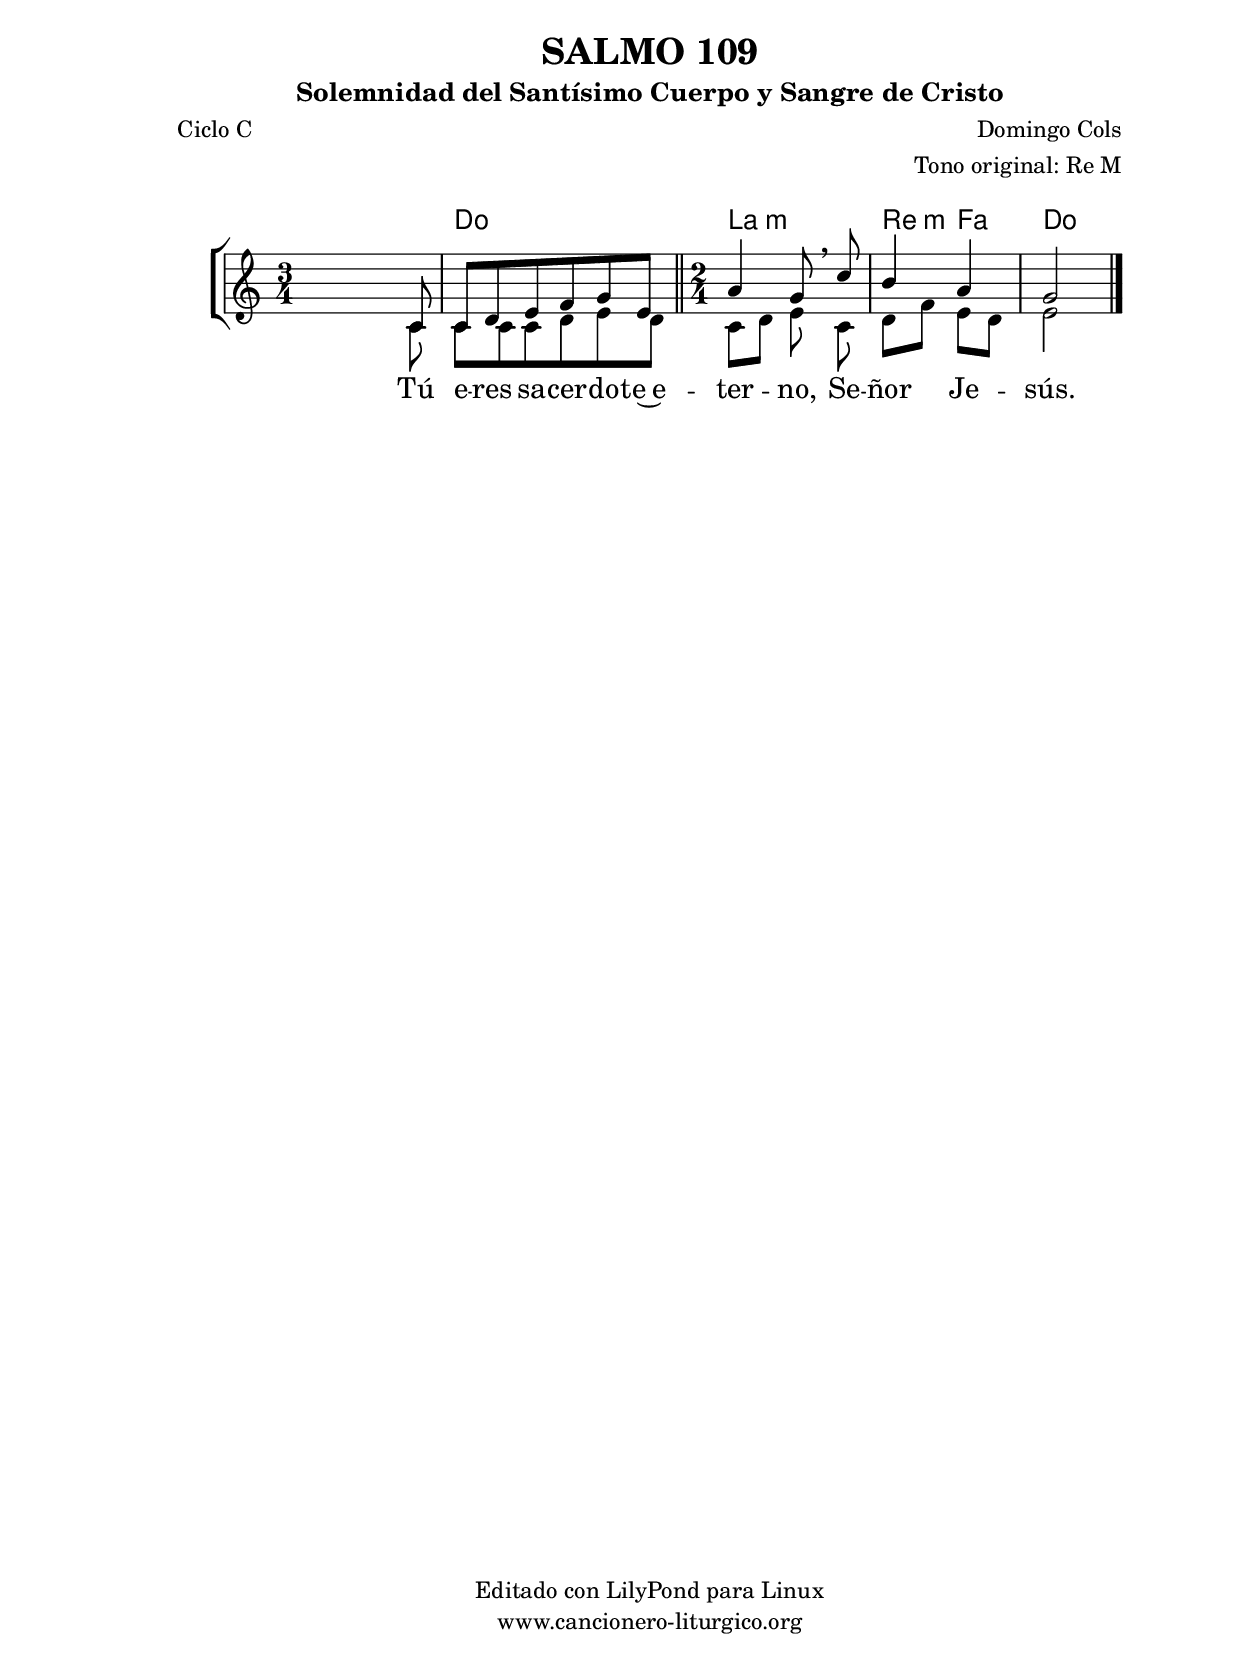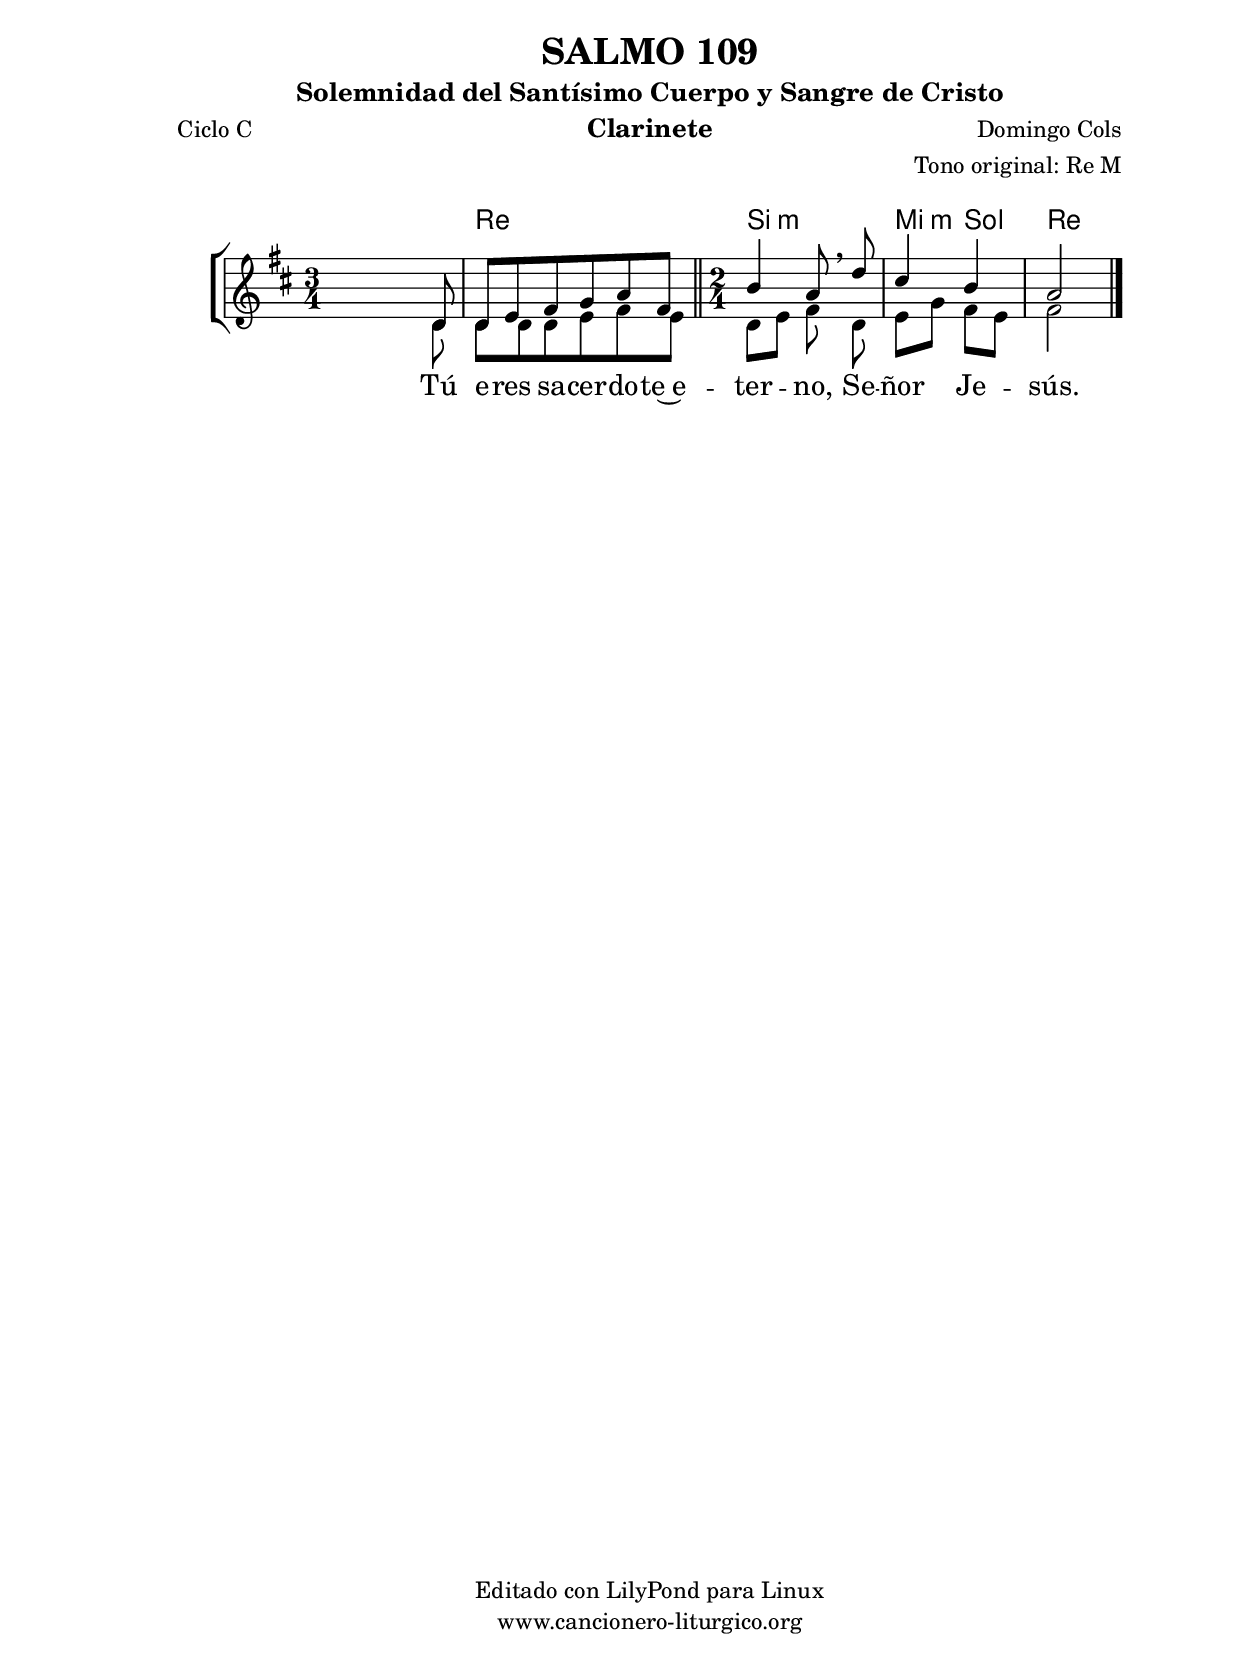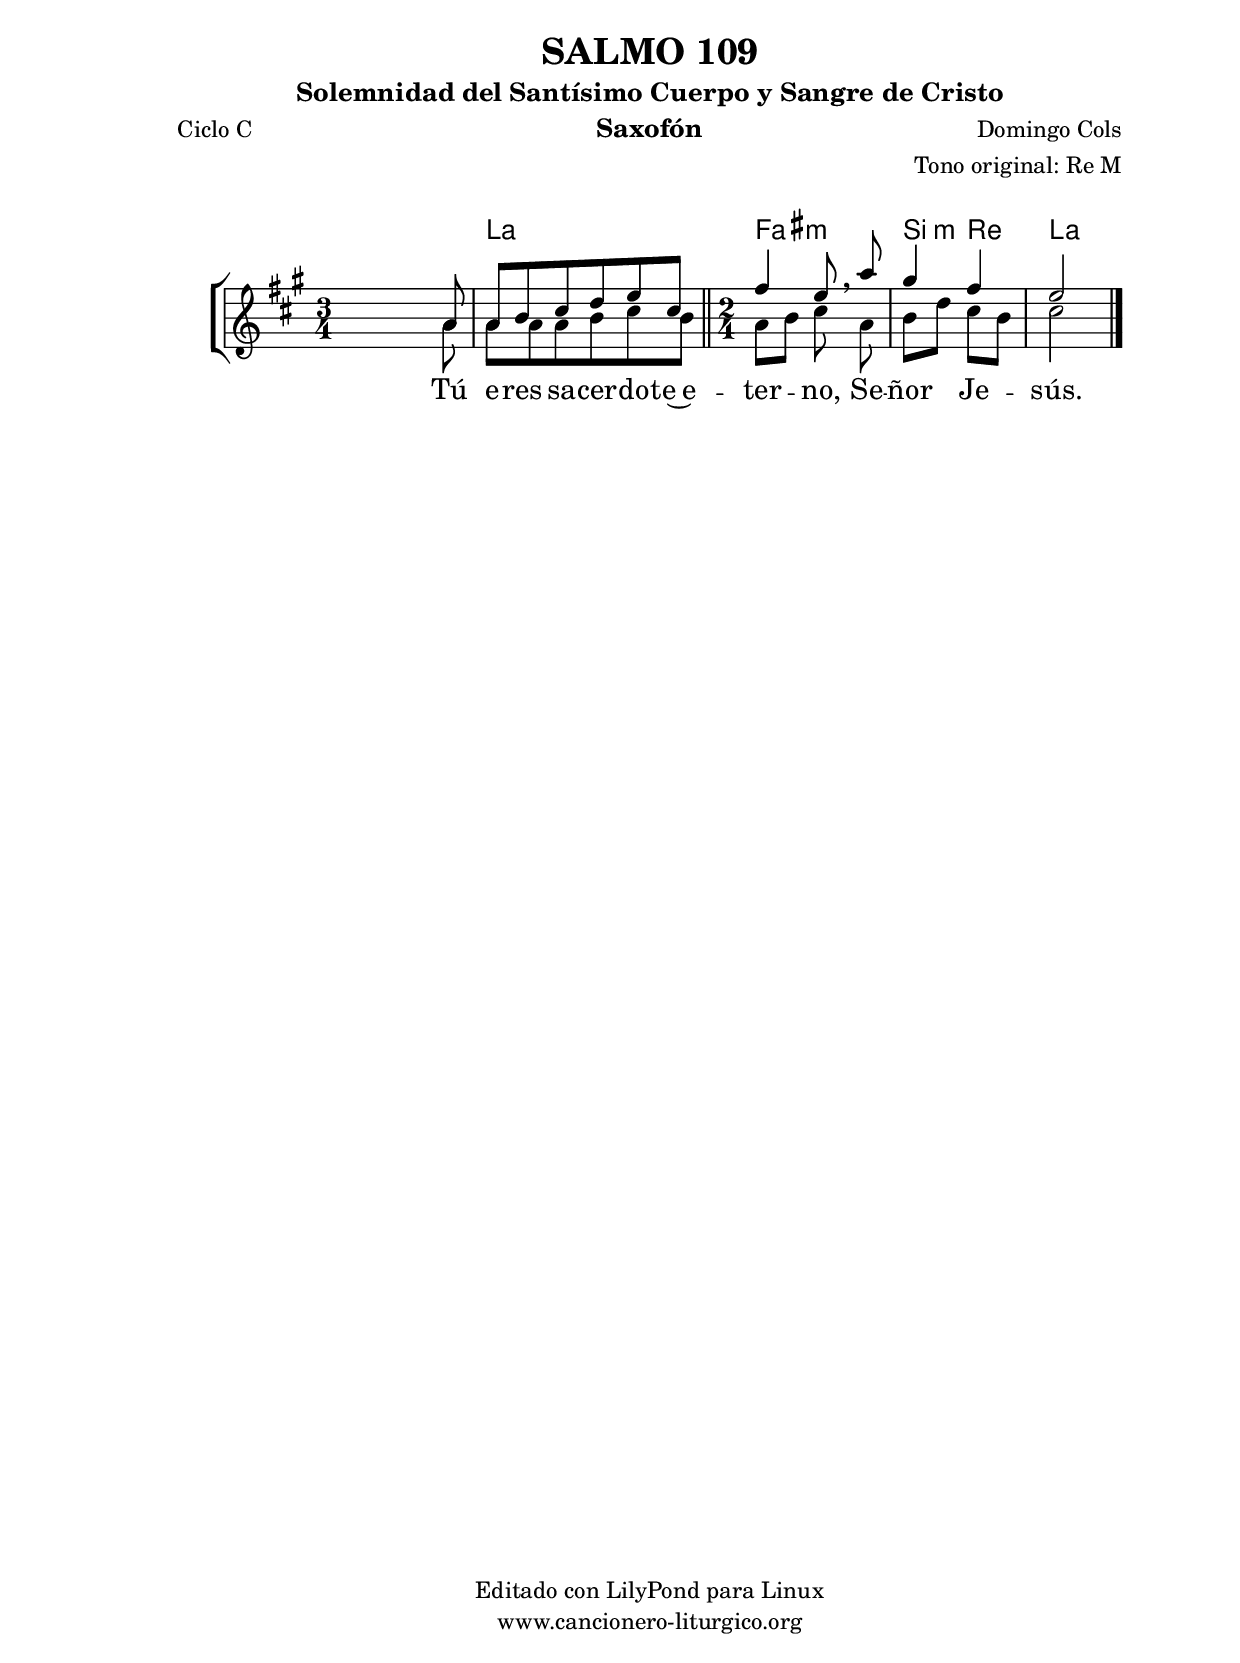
%
%para convertir .midi en .wav:
%timidity filename.midi -Ow -o finename.wav
%
%
%Para convertir de .wav a .mp3:
%lame -h -m j filename.wav
%
%
%para escuchar el midi:
%timidity nombrefichero.midi
%


%versión de lilypond para la que se ha escrito esta partitura:
\version "2.16.0"

	%Tamaño papel
	#(set-default-paper-size "a4")
	%Tamaño partitura
	#(set-global-staff-size 20)
	%No responde al pulsar sobre una nota
	#(ly:set-option 'point-and-click #f)

%parámetros del encabezamiento:
\header {
	title = "SALMO 109"
	subtitle = "Solemnidad del Santísimo Cuerpo y Sangre de Cristo"
	composer = "Domingo Cols"
	poet = "Ciclo C"
	meter = ""
	arranger = "Tono original: Re M"
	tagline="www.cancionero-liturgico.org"
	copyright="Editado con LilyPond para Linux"
	}

%parámetros asociados al papel:
\paper  {
	oddHeaderMarkup = \markup {\fill-line { \on-the-fly #not-first-page \fromproperty #'header:title \on-the-fly #not-first-page \fromproperty #'header:composer }}
	evenHeaderMarkup = \markup {\fill-line { \fromproperty #'header:composer \fromproperty #'header:title }}
	#(set-paper-size "a4")
	print-page-number = ##f
	first-page-number = 1
	print-first-page-number = ##f
%	head-separation = 3.0 \cm
	top-margin = 2.0 \cm
	bottom-margin = 0.5\cm
%%%	bottom-margin = -1.0\cm
	left-margin = 3.0 \cm
	line-width = 16.0 \cm 
	indent = 8\mm
	interscoreline = 2.\mm
	between-system-space = 15\mm
%	para que las partituras no llenen la hoja:
	ragged-bottom = ##t
%	idem para la última hoja:
	ragged-last-bottom = ##f
%	para que las partituras llenen el ancho del papel:
	ragged-last = ##f
	after-title-space = 2.5 \cm
%page-count=1
%system-count=8

	%Flexible Vertical Spacing
%	markup-markup-spacing =
%	#'((basic-distance . 15) (minimum-distance . 15) (padding . 3))
	markup-system-spacing =
	#'((basic-distance . 15) (minimum-distance . 15) (padding . 3))
	system-system-spacing =
	#'((basic-distance . 15) (minimum-distance . 15) (padding . 3))
	score-system-spacing =
	#'((basic-distance . 15) (minimum-distance . 15) (padding . 5))
%	top-system-spacing = % header
%	#'((basic-distance . 8) (minimum-distance . 0) (padding . 3))
%	top-markup-spacing =
%	#'((basic-distance . 20) (minimum-distance . 20) (padding . 3))
	last-bottom-spacing = % footer
	#'((basic-distance . 5) (minimum-distance . 5) (padding . 3))
%	score-markup-spacing =
%	#'((basic-distance . 16) (minimum-distance . 13) (padding . 3))

	}


%parámetros que afectan a toda la partitura:
global =  {
	%clave de sol (G):
	\clef G
	%armadura:
	\transpose d c
	\key d \major
	\tempo 4=60
	\set Score.tempoHideNote = ##t
	}


acordes = {
	\italianChords
	\chordmode {
	\transpose d c
{

s2.
d2. b2:m e4:m g d2

	}
	}
}

melodia = 
	\transpose d c
	\relative c'{
	\time 3/4

s2 s8
<<
\new Voice = "arriba"
{
\voiceOne
d8
d8 e fis g a fis
\bar "||"
\time 2/4
b4 a8 \noBeam \breathe d
cis4 b
a2
}
\new Voice
{
\voiceTwo
d,8
d8 d d e fis e
\bar "||"
\time 2/4
d8 e fis \noBeam d
e8 g fis e
fis2
}
>>

	\bar "|."
	}


texto = \lyricmode {
Tú e -- res sa -- cer -- do -- te~e -- ter -- no,
Se -- ñor Je -- sús.
	}


acordesStaff = \context ChordNames = acordesStaff <<
	\set chordChanges = ##t
	\acordes
	>>


vozStaff = \context Voice = vozStaff
\with {\consists "Ambitus_engraver"}
<<
%	\set Staff.instrumentName = ""
%	\set Staff.shortInstrumentName = ""
%	\set Staff.midiInstrument = #"clarinet"
%	\set Staff.midiInstrument = #"cello"
%	\set Staff.midiInstrument = #"flute"
	\set Staff.midiInstrument = #"electric guitar (jazz)"
%	\set Staff.midiInstrument = #"english horn"
%	\set Staff.midiInstrument = #"violin"
%	\set Staff.midiInstrument = #"glockenspiel"
	\set Staff.midiMinimumVolume = #0.7
	\set Staff.midiMaximumVolume = #0.9
	\global
	\melodia
	>>

textoStaff = \context Lyrics = textoStaff <<
	\lyricsto arriba \texto
	>>

\book {
	\score {
		\context ChoirStaff {
			\override StaffGroup.SystemStartBracket #'collapse-height = #1
			\override Score.SystemStartBar #'collapse-height = #1
			<<
			\acordesStaff
			\vozStaff
			\textoStaff
			>>
			}
		\layout {
	    		\context {
				\Lyrics
				\override LyricText #'font-size = #2
				}
	   		 \context {
				\Score
				%fontSize = #3
				\override StaffSymbol #'staff-space = #(magstep +3)
				%\override Beam #'thickness = #0.55
				%\override SpacingSpanner #'spacing-increment = #1.0
				%\override Slur #'height-limit = #1.5
				}
			}
		}
	\score {
		\unfoldRepeats
		\context ChoirStaff {
			<<
			\acordesStaff
			\vozStaff
			>>
			}
		\midi {
	  		\context {
	  			\Score
				tempoWholesPerMinute = #(ly:make-moment 70 4)
				}
			}
		}
	}

%Partitura para clarinete
#(define output-suffix "C")
\book {
	\header{
		instrument = "Clarinete"
		}
	\score {
		\context ChoirStaff {
			\override StaffGroup.SystemStartBracket #'collapse-height = #1
			\override Score.SystemStartBar #'collapse-height = #1
\transpose c d
			<<
			\acordesStaff
			\vozStaff
			\textoStaff
			>>
			}
		\layout {
	    		\context {
				\Lyrics
				\override LyricText #'font-size = #2
				}
	   		 \context {
				\Score
				%fontSize = #3
				\override StaffSymbol #'staff-space = #(magstep +3)
				%\override Beam #'thickness = #0.55
				%\override SpacingSpanner #'spacing-increment = #1.0
				%\override Slur #'height-limit = #1.5
				}
			}
		}
	}

%Partitura para saxofón
#(define output-suffix "S")
\book {
	\header{
		instrument = "Saxofón"
		}
	\score {
		\context ChoirStaff {
			\override StaffGroup.SystemStartBracket #'collapse-height = #1
			\override Score.SystemStartBar #'collapse-height = #1
\transpose c a
			<<
			\acordesStaff
			\vozStaff
			\textoStaff
			>>
			}
		\layout {
	    		\context {
				\Lyrics
				\override LyricText #'font-size = #2
				}
	   		 \context {
				\Score
				%fontSize = #3
				\override StaffSymbol #'staff-space = #(magstep +3)
				%\override Beam #'thickness = #0.55
				%\override SpacingSpanner #'spacing-increment = #1.0
				%\override Slur #'height-limit = #1.5
				}
			}
		}
	}

